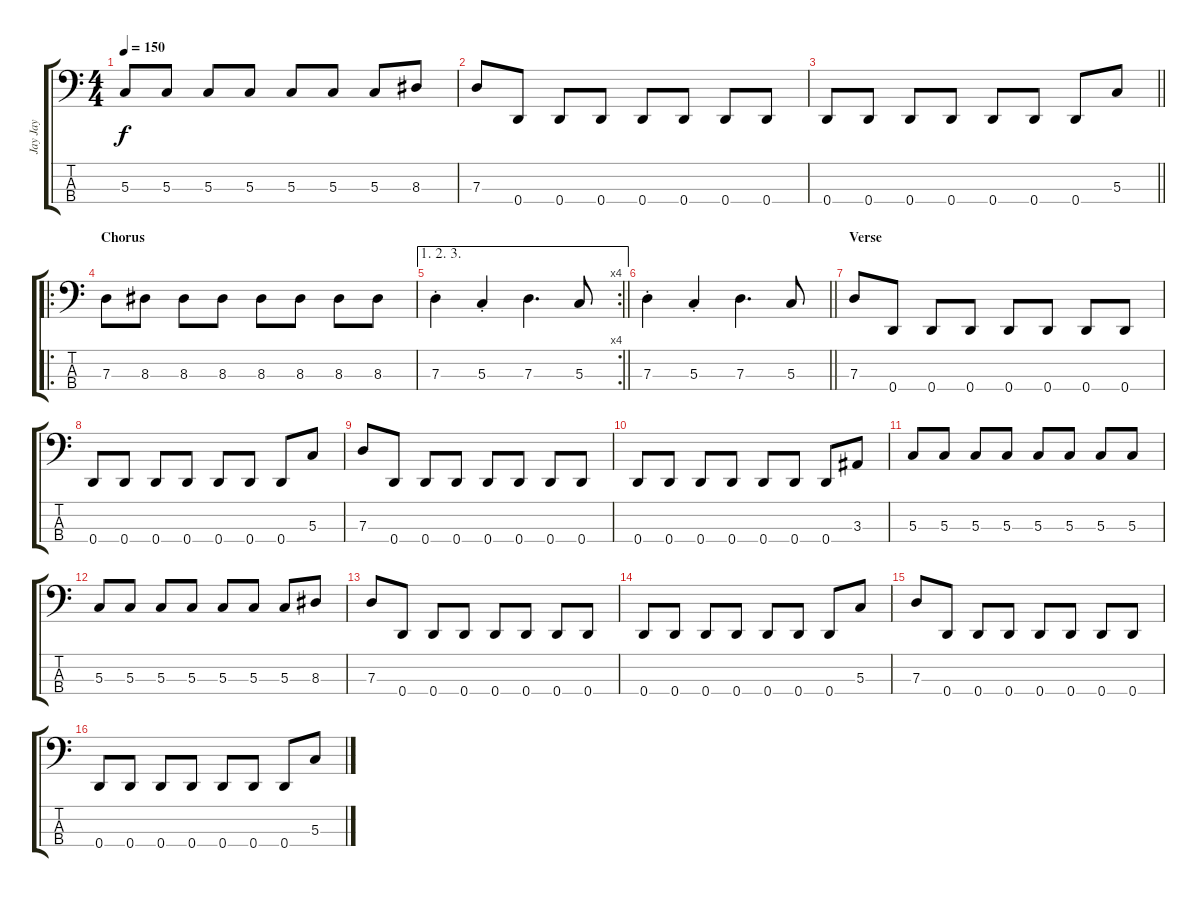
\track ("Jay Jay" "Jay Jay") {instrument electricbasspick}
\staff {score tabs}
\tuning (F2 C2 G1 D1) {hide}
\ts (4 4)
\tempo 150
\clef f4
\ks c
5.3.8{dy f} 5.3.8 5.3.8 5.3.8 5.3.8 5.3.8 5.3.8 8.3.8 |
7.3.8 0.4.8 0.4.8 0.4.8 0.4.8 0.4.8 0.4.8 0.4.8 |
\barLineRight lightlight
0.4.8 0.4.8 0.4.8 0.4.8 0.4.8 0.4.8 0.4.8 5.3.8 |
\ro
\section ("" "Chorus")
7.3.8 8.3.8 8.3.8 8.3.8 8.3.8 8.3.8 8.3.8 8.3.8 |
\ae (1 2 3)
\rc 4
\barLineRight lightlight
7.3{st}.4 5.3{st}.4 7.3.4{d} 5.3.8 |
\barLineRight lightlight
7.3{st}.4 5.3{st}.4 7.3.4{d} 5.3.8 |
\section ("" "Verse")
7.3.8 0.4.8 0.4.8 0.4.8 0.4.8 0.4.8 0.4.8 0.4.8 |
0.4.8 0.4.8 0.4.8 0.4.8 0.4.8 0.4.8 0.4.8 5.3.8 |
7.3.8 0.4.8 0.4.8 0.4.8 0.4.8 0.4.8 0.4.8 0.4.8 |
0.4.8 0.4.8 0.4.8 0.4.8 0.4.8 0.4.8 0.4.8 3.3.8 |
5.3.8 5.3.8 5.3.8 5.3.8 5.3.8 5.3.8 5.3.8 5.3.8 |
5.3.8 5.3.8 5.3.8 5.3.8 5.3.8 5.3.8 5.3.8 8.3.8 |
7.3.8 0.4.8 0.4.8 0.4.8 0.4.8 0.4.8 0.4.8 0.4.8 |
0.4.8 0.4.8 0.4.8 0.4.8 0.4.8 0.4.8 0.4.8 5.3.8 |
7.3.8 0.4.8 0.4.8 0.4.8 0.4.8 0.4.8 0.4.8 0.4.8 |
0.4.8 0.4.8 0.4.8 0.4.8 0.4.8 0.4.8 0.4.8 5.3.8
